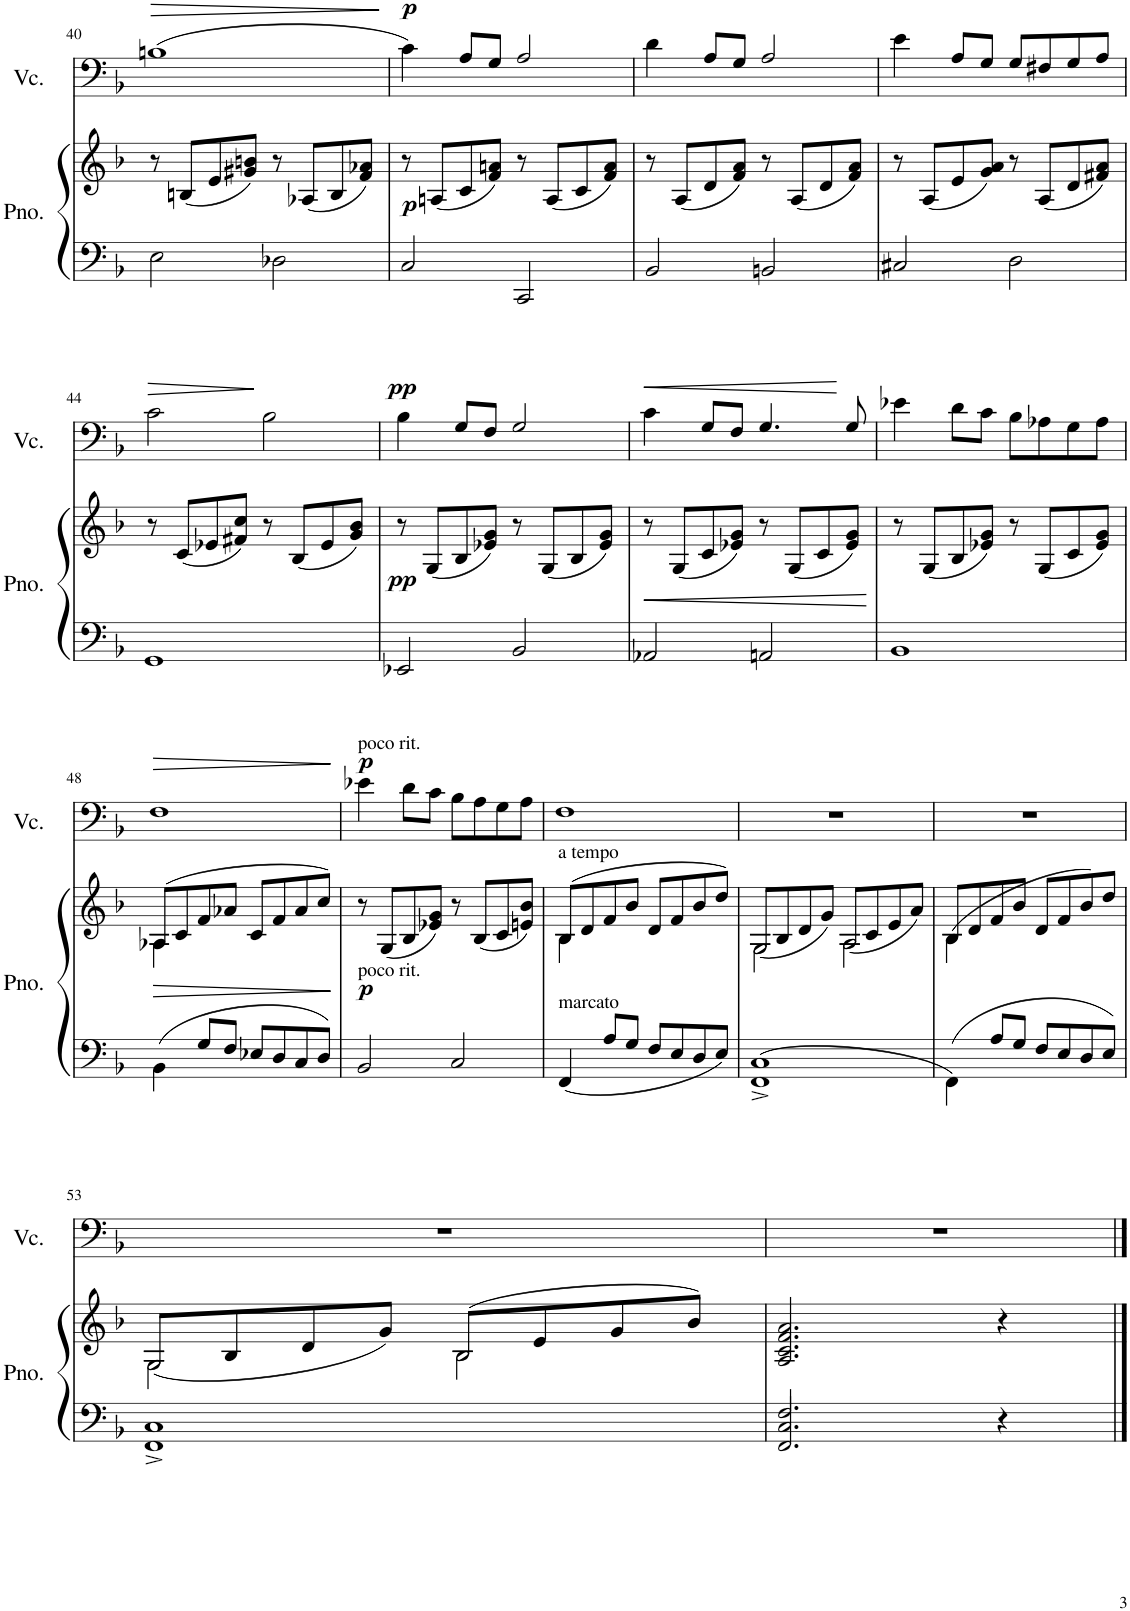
**kern	**kern	**dynam	**kern	**dynam
*part2	*part2	*part2	*part1	*part1
*staff3	*staff2	*staff2/3	*staff1	*staff1
*I"ピアノ	*	*	*I"Cello	*
!!LO:PB:g=z
*clefF4	*clefG2	*	*clefF4	*
*k[b-]	*k[b-]	*	*k[b-]	*
*M4/4	*M4/4	*	*M4/4	*
*met(c)	*met(c)	*	*met(c)	*
=40	=40	=40	=40	=40
!	!	!	!	!LO:HP:b
2E\	8r	.	(1Bn	>
.	(<8Bn/L	.	.	.
.	8e/	.	.	.
.	8g#X/ 8bn/J)	.	.	.
2D-X\	8r	.	.	.
.	(<8A-X/L	.	.	.
.	8B/	.	.	.
.	8f/ 8a-X/J)	.	.	.
.	.	.	.	]
=41	=41	=41	=41	=41
!	!	!LO:DY:b	!	!LO:DY:a
2C/	8r	p	4c\)	p
.	(<8An/L	.	.	.
.	8c/	.	8A/L	.
.	8f/ 8an/J)	.	8G/J	.
2CC/	8r	.	2A/	.
.	(<8A/L	.	.	.
.	8c/	.	.	.
.	8f/ 8a/J)	.	.	.
=42	=42	=42	=42	=42
2BB-/	8r	.	4d\	.
.	(<8A/L	.	.	.
.	8d/	.	8A/L	.
.	8f/ 8a/J)	.	8G/J	.
2BBn/	8r	.	2A/	.
.	(<8A/L	.	.	.
.	8d/	.	.	.
.	8f/ 8a/J)	.	.	.
=43	=43	=43	=43	=43
2C#X/	8r	.	4e\	.
.	(<8A/L	.	.	.
.	8e/	.	8A/L	.
.	8g/ 8a/J)	.	8G/J	.
2D\	8r	.	8G/L	.
.	(<8A/L	.	8F#X/	.
.	8d/	.	8G/	.
.	8f#X/ 8a/J)	.	8A/J	.
!!LO:LB:g=z
=44	=44	=44	=44	=44
!	!	!	!	!LO:HP:b
1GG	8r	.	2c\	>
.	(<8c/L	.	.	.
.	8e-X/	.	.	.
.	8f#X/ 8cc/J)	.	.	.
.	8r	.	2B-\	]
.	(<8B-/L	.	.	.
.	8e-/	.	.	.
.	8g/ 8b-/J)	.	.	.
=45	=45	=45	=45	=45
!	!	!LO:DY:b	!	!LO:DY:a
2EE-X/	8r	pp	4B-\	pp
.	(<8G/L	.	.	.
.	8B-/	.	8G/L	.
.	8e-X/ 8g/J)	.	8F/J	.
2BB-/	8r	.	2G/	.
.	(<8G/L	.	.	.
.	8B-/	.	.	.
.	8e-/ 8g/J)	.	.	.
=46	=46	=46	=46	=46
!	!	!	!	!LO:HP:b
2AA-X/	8r	.	4c\	<
.	(<8G/L	.	.	.
.	8c/	.	8G/L	.
.	8e-X/ 8g/J)	.	8F/J	.
2AAn/	8r	.	4.G/	.
.	(<8G/L	.	.	.
.	8c/	.	.	.
.	8e-/ 8g/J)	.	8G/	[
=47	=47	=47	=47	=47
1BB-	8r	.	4e-X\	.
.	(<8G/L	.	.	.
.	8B-/	.	8d\L	.
.	8e-X/ 8g/J)	.	8c\J	.
.	8r	.	8B-\L	.
.	(<8G/L	.	8A-X\	.
.	8c/	.	8G\	.
.	8e-/ 8g/J)	.	8A-\J	.
!!LO:LB:g=z
=48	=48	=48	=48	=48
*	*^	*	*	*
!	!	!	!	!	!LO:HP:b
4BB-\	(8A-X/L	4A-\	.	1F	>
.	8c/	.	.	.	.
8G/L	8f/	2.ryy	.	.	.
8F/J	8a-X/J	.	.	.	.
8E-X/L	8c/L	.	.	.	.
8D/	8f/	.	.	.	.
8C/	8a-/	.	.	.	.
8D/J	8cc/J)	.	.	.	.
*	*v	*v	*	*	*
.	.	.	.	]
=49	=49	=49	=49	=49
!	!	!	!LO:TX:a:t=poco rit.	!
!LO:TX:a:t=poco rit.	!	!	!	!
!	!	!LO:DY:a=2	!	!LO:DY:a
2BB-/	8r	p	4e-X\	p
.	(<8G/L	.	.	.
.	8B-/	.	8d\L	.
.	8e-X/ 8g/J)	.	8c\J	.
2C/	8r	.	8B-\L	.
.	(<8B-/L	.	8A\	.
.	8c/	.	8G\	.
.	8en/ 8b-/J)	.	8A\J	.
=50	=50	=50	=50	=50
*	*^	*	*	*
!	!LO:TX:a:t=a tempo	!	!	!	!
!LO:TX:a:t=marcato	!	!	!	!	!
4FF/	(8B-/L	4B-\	.	1F	.
.	8d/	.	.	.	.
8A/L	8f/	2.ryy	.	.	.
8G/J	8b-/J	.	.	.	.
8F/L	8d/L	.	.	.	.
8E/	8f/	.	.	.	.
8D/	8b-/	.	.	.	.
8E/J	8dd/J)	.	.	.	.
=51	=51	=51	=51	=51	=51
!	!LO:N:head=open	!	!	!	!
1FF^ 1C^	8G/L	(2G\	.	1r	.
.	8B-/	.	.	.	.
.	8d/	.	.	.	.
.	(8g/J	.	.	.	.
!	!LO:N:head=open	!	!	!	!
.	8A/L	(2A\	.	.	.
.	8c/	.	.	.	.
.	8e/	.	.	.	.
.	8a/J	.	.	.	.
=52	=52	=52	=52	=52	=52
4FF\)	8B-/L	(>4B-\	.	1r	.
.	8d/	.	.	.	.
8A/L	8f/	2.ryy	.	.	.
8G/J	8b-/J	.	.	.	.
8F/L	8d/L	.	.	.	.
8E/	8f/	.	.	.	.
8D/	8b-/)	.	.	.	.
8E/J	8dd/J	.	.	.	.
!!LO:LB:g=z
=53	=53	=53	=53	=53	=53
!	!LO:N:head=open	!	!	!	!
1FF^ 1C^	8G/L	2G\	.	1r	.
.	8B-/	.	.	.	.
.	8d/	.	.	.	.
.	(8g/J	.	.	.	.
!	!LO:N:head=open	!	!	!	!
.	8B-/L	2B-\	.	.	.
.	8e/	.	.	.	.
.	8g/	.	.	.	.
.	8b-/J)	.	.	.	.
*	*v	*v	*	*	*
=54	=54	=54	=54	=54
*^	*	*	*	*
2.F/	2.FF/ 2.C/	2.A/ 2.c/ 2.f/ 2.a/	.	1r	.
4r	4ryy	4r	.	.	.
*v	*v	*	*	*	*
==	==	==	==	==
*-	*-	*-	*-	*-
